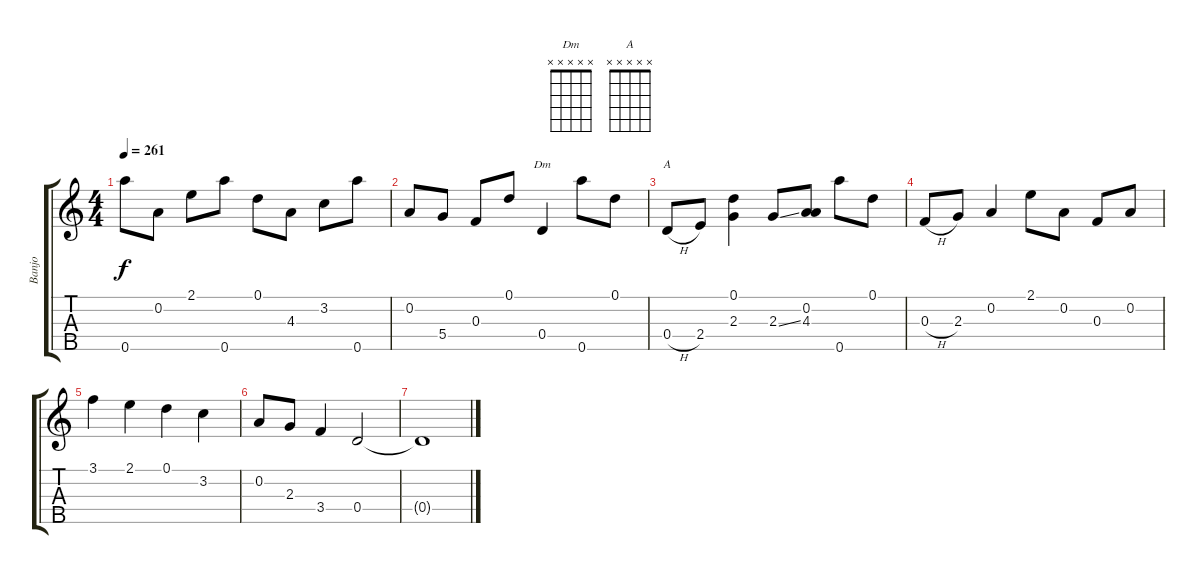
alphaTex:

\track ("Banjo" "Banjo") {instrument banjo}
\staff {score tabs}
\tuning (D4 A3 F3 D3 A4) {hide}
\displaytranspose 12
\chord ("Dm" x x x x x) {firstfret 0}
\chord ("A" x x x x x) {firstfret 0}
\ts (4 4)
\tempo 261
\clef g2
\ks c
0.5.8{dy f} 0.2.8 2.1.8 0.5.8 0.1.8 4.3.8 3.2.8 0.5.8 |
0.2.8 5.4.8 0.3.8 0.1.8 0.4.4{ch "Dm"} 0.5.8 0.1.8 |
0.4{h}.8{ch "A"} 2.4.8 (0.1 2.3).4 2.3{ss}.8 (0.2 4.3).8 0.5.8 0.1.8 |
0.3{h}.8 2.3.8 0.2.4 2.1.8 0.2.8 0.3.8 0.2.8 |
3.1.4 2.1.4 0.1.4 3.2.4 |
0.2.8 2.3.8 3.4.4 0.4.2 |
0.4{t}.1
